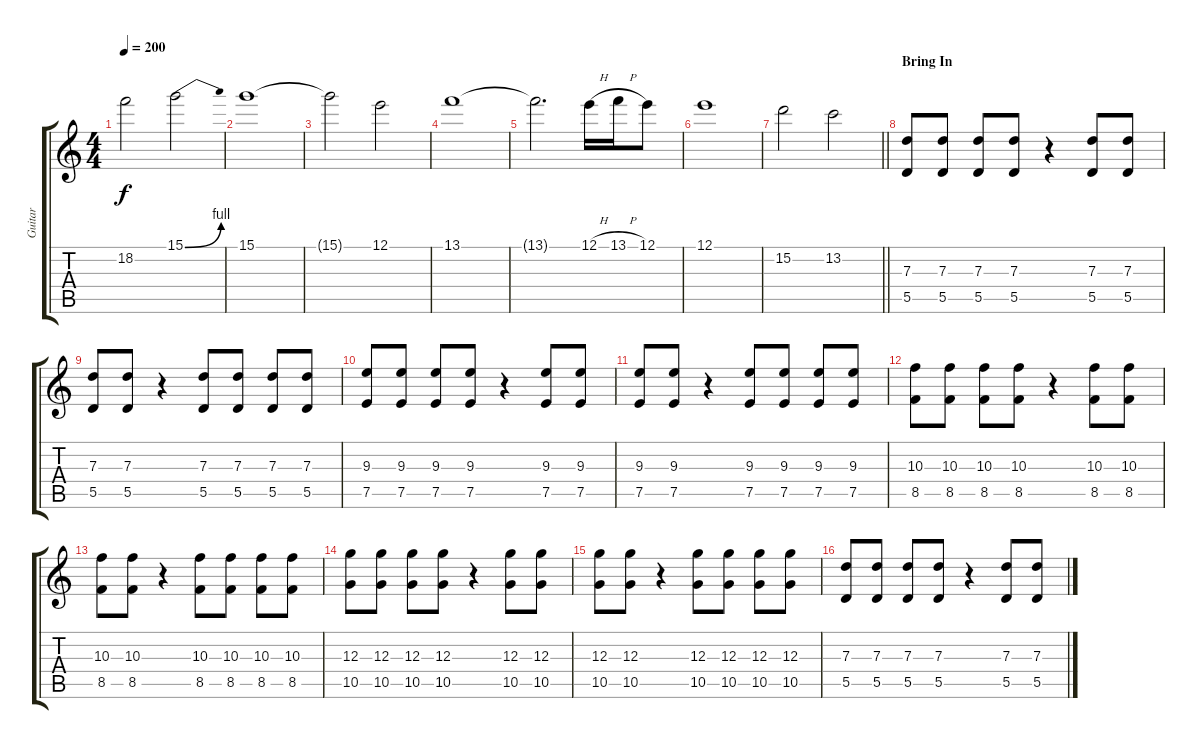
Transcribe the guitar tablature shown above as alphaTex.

\track ("Guitar" "Guitar") {instrument distortionguitar}
\staff {score tabs}
\tuning (E4 B3 G3 D3 A2 D2) {hide}
\ts (4 4)
\tempo 200
\clef g2
\ks c
18.2{t}.2{dy f} 15.1{be (bend 0 0 60 4)}.2 |
15.1.1 |
15.1{t}.2 12.1.2 |
13.1.1 |
13.1{t}.2{d} 12.1{h}.16 13.1{h}.16 12.1.8 |
12.1.1 |
\barLineRight lightlight
15.2.2 13.2.2 |
\section ("" "Bring In")
(7.3 5.5).8 (7.3 5.5).8 (7.3 5.5).8 (7.3 5.5).8 r.4 (7.3 5.5).8 (7.3 5.5).8 |
(7.3 5.5).8 (7.3 5.5).8 r.4 (7.3 5.5).8 (7.3 5.5).8 (7.3 5.5).8 (7.3 5.5).8 |
(9.3 7.5).8 (9.3 7.5).8 (9.3 7.5).8 (9.3 7.5).8 r.4 (9.3 7.5).8 (9.3 7.5).8 |
(9.3 7.5).8 (9.3 7.5).8 r.4 (9.3 7.5).8 (9.3 7.5).8 (9.3 7.5).8 (9.3 7.5).8 |
(10.3 8.5).8 (10.3 8.5).8 (10.3 8.5).8 (10.3 8.5).8 r.4 (10.3 8.5).8 (10.3 8.5).8 |
(10.3 8.5).8 (10.3 8.5).8 r.4 (10.3 8.5).8 (10.3 8.5).8 (10.3 8.5).8 (10.3 8.5).8 |
(12.3 10.5).8 (12.3 10.5).8 (12.3 10.5).8 (12.3 10.5).8 r.4 (12.3 10.5).8 (12.3 10.5).8 |
(12.3 10.5).8 (12.3 10.5).8 r.4 (12.3 10.5).8 (12.3 10.5).8 (12.3 10.5).8 (12.3 10.5).8 |
(7.3 5.5).8 (7.3 5.5).8 (7.3 5.5).8 (7.3 5.5).8 r.4 (7.3 5.5).8 (7.3 5.5).8
